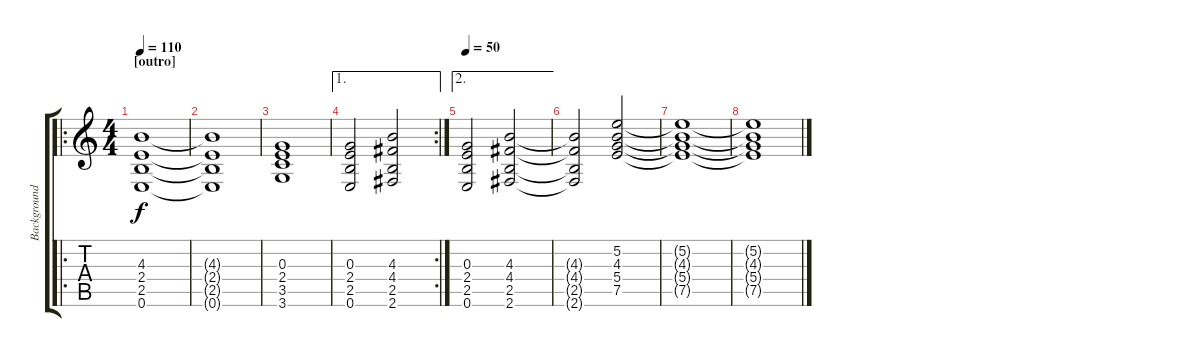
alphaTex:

\track ("Background Keyboard" "Background") {instrument pad2warm}
\staff {score tabs}
\tuning (E5 B4 G4 D4 A3 E3) {hide}
\ro
\ts (4 4)
\section ("" "[outro]")
\tempo 110
\clef g2
\ks c
(4.3 2.4 2.5 0.6).1{dy f} |
(4.3{t} 2.4{t} 2.5{t} 0.6{t}).1 |
(0.3 2.4 3.5 3.6).1 |
\ae 1
\rc 2
(0.3 2.4 2.5 0.6).2 (4.3 4.4 2.5 2.6).2 |
\ae 2
\tempo 50
(0.3 2.4 2.5 0.6).2 (4.3 4.4 2.5 2.6).2 |
(4.3{t} 4.4{t} 2.5{t} 2.6{t}).2 (5.2 4.3 5.4 7.5).2 |
(5.2{t} 4.3{t} 5.4{t} 7.5{t}).1 |
(5.2{t} 4.3{t} 5.4{t} 7.5{t}).1
